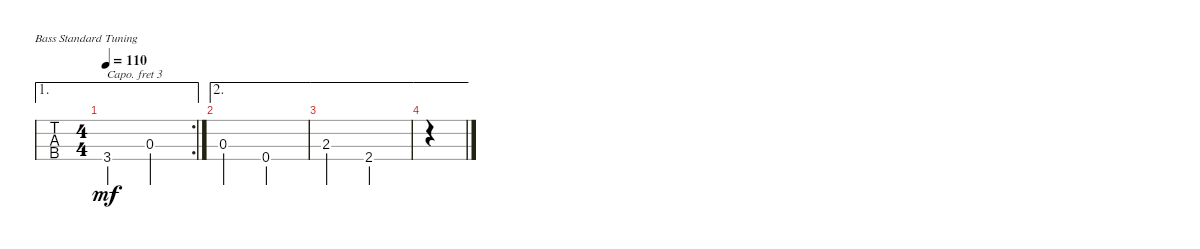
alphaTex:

\defaultSystemsLayout 4
\bracketExtendMode groupsimilarinstruments
\singleTrackTrackNamePolicy hidden
\multiTrackTrackNamePolicy hidden
\otherSystemsTrackNameOrientation horizontal
\track ("Acoustic Bass" "A-Bass") {instrument acousticbass}
\staff {tabs}
\capo 3
\tuning (G2 D2 A1 E1)
\ae 1
\rc 2
\ts (4 4)
\tempo 110
\clef f4
\ks d
3.4.2{dy mf} 0.3.2 |
\ae 2
0.3.2 0.4.2 |
\ae 2
2.3.2 2.4.2 |
\ae 2
